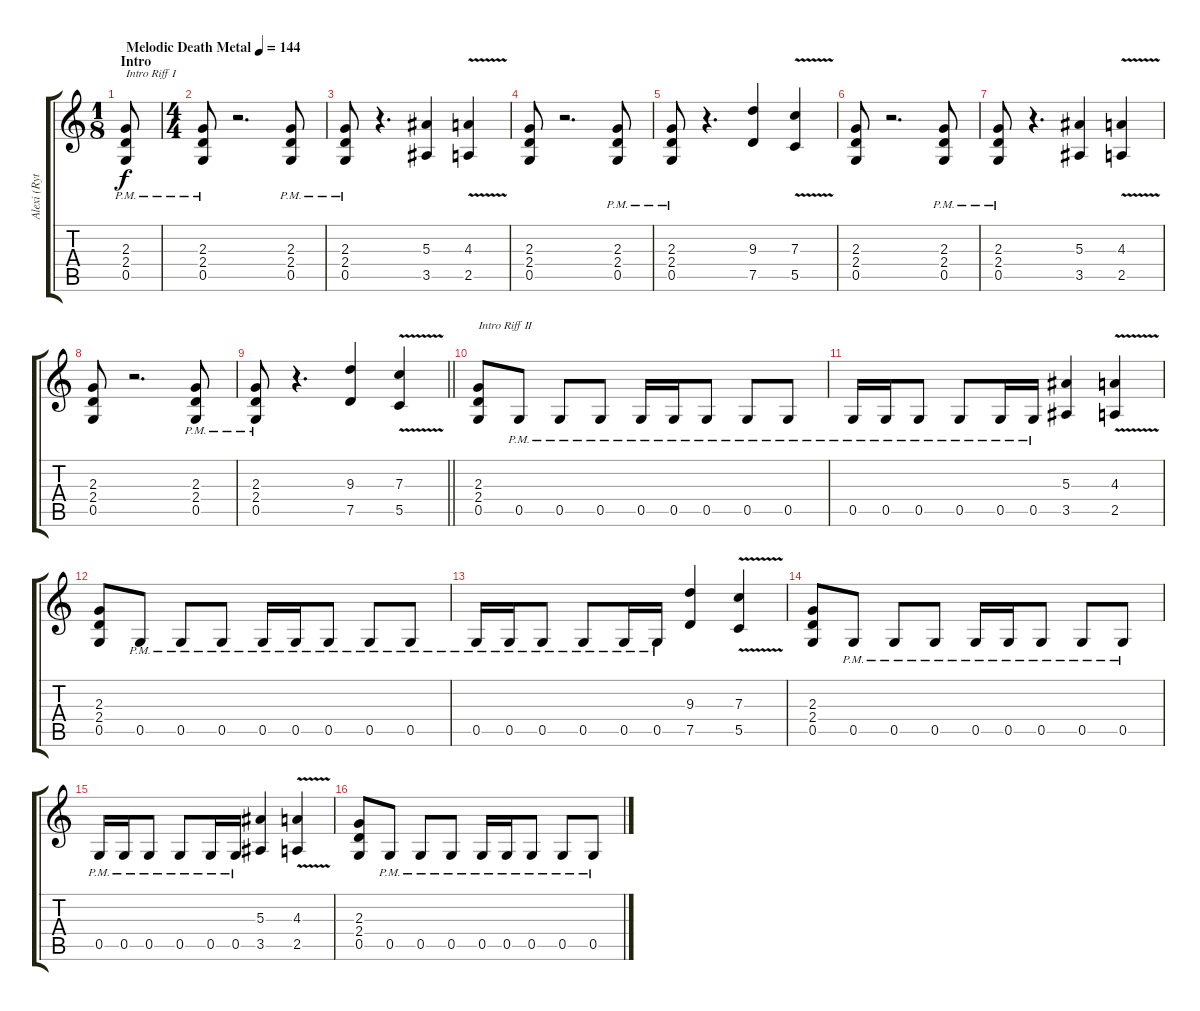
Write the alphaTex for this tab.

\track ("Alexi (Rythm Guitar)" "Alexi (Ryt") {instrument distortionguitar}
\staff {score tabs}
\tuning (D4 A3 F3 C3 G2 D2) {hide}
\ts (1 8)
\section ("" "Intro")
\tempo (144 "Melodic Death Metal")
\clef g2
\ks c
(2.3{pm} 2.4{pm} 0.5{pm}).8{txt "Intro Riff I" dy f volume 13 balance 2 instrument distortionguitar} |
\ts (4 4)
(2.3{pm} 2.4{pm} 0.5{pm}).8 r.2{d} (2.3{pm} 2.4{pm} 0.5{pm}).8 |
(2.3{pm} 2.4{pm} 0.5{pm}).8 r.4{d} (5.3 3.5).4 (4.3{v} 2.5{v}).4 |
(2.3 2.4 0.5).8 r.2{d} (2.3{pm} 2.4{pm} 0.5{pm}).8 |
(2.3{pm} 2.4{pm} 0.5{pm}).8 r.4{d} (9.3 7.5).4 (7.3{v} 5.5{v}).4 |
(2.3 2.4 0.5).8 r.2{d} (2.3{pm} 2.4{pm} 0.5{pm}).8 |
(2.3{pm} 2.4{pm} 0.5{pm}).8 r.4{d} (5.3 3.5).4 (4.3{v} 2.5{v}).4 |
(2.3 2.4 0.5).8 r.2{d} (2.3{pm} 2.4{pm} 0.5{pm}).8 |
\barLineRight lightlight
(2.3{pm} 2.4{pm} 0.5{pm}).8 r.4{d} (9.3 7.5).4 (7.3{v} 5.5{v}).4 |
(2.3 2.4 0.5).8{txt "Intro Riff II"} 0.5{pm}.8 0.5{pm}.8 0.5{pm}.8 0.5{pm}.16 0.5{pm}.16 0.5{pm}.8 0.5{pm}.8 0.5{pm}.8 |
0.5{pm}.16 0.5{pm}.16 0.5{pm}.8 0.5{pm}.8 0.5{pm}.16 0.5{pm}.16 (5.3 3.5).4 (4.3{v} 2.5{v}).4 |
(2.3 2.4 0.5).8 0.5{pm}.8 0.5{pm}.8 0.5{pm}.8 0.5{pm}.16 0.5{pm}.16 0.5{pm}.8 0.5{pm}.8 0.5{pm}.8 |
0.5{pm}.16 0.5{pm}.16 0.5{pm}.8 0.5{pm}.8 0.5{pm}.16 0.5{pm}.16 (9.3 7.5).4 (7.3{v} 5.5{v}).4 |
(2.3 2.4 0.5).8 0.5{pm}.8 0.5{pm}.8 0.5{pm}.8 0.5{pm}.16 0.5{pm}.16 0.5{pm}.8 0.5{pm}.8 0.5{pm}.8 |
0.5{pm}.16 0.5{pm}.16 0.5{pm}.8 0.5{pm}.8 0.5{pm}.16 0.5{pm}.16 (5.3 3.5).4 (4.3{v} 2.5{v}).4 |
(2.3 2.4 0.5).8 0.5{pm}.8 0.5{pm}.8 0.5{pm}.8 0.5{pm}.16 0.5{pm}.16 0.5{pm}.8 0.5{pm}.8 0.5{pm}.8
